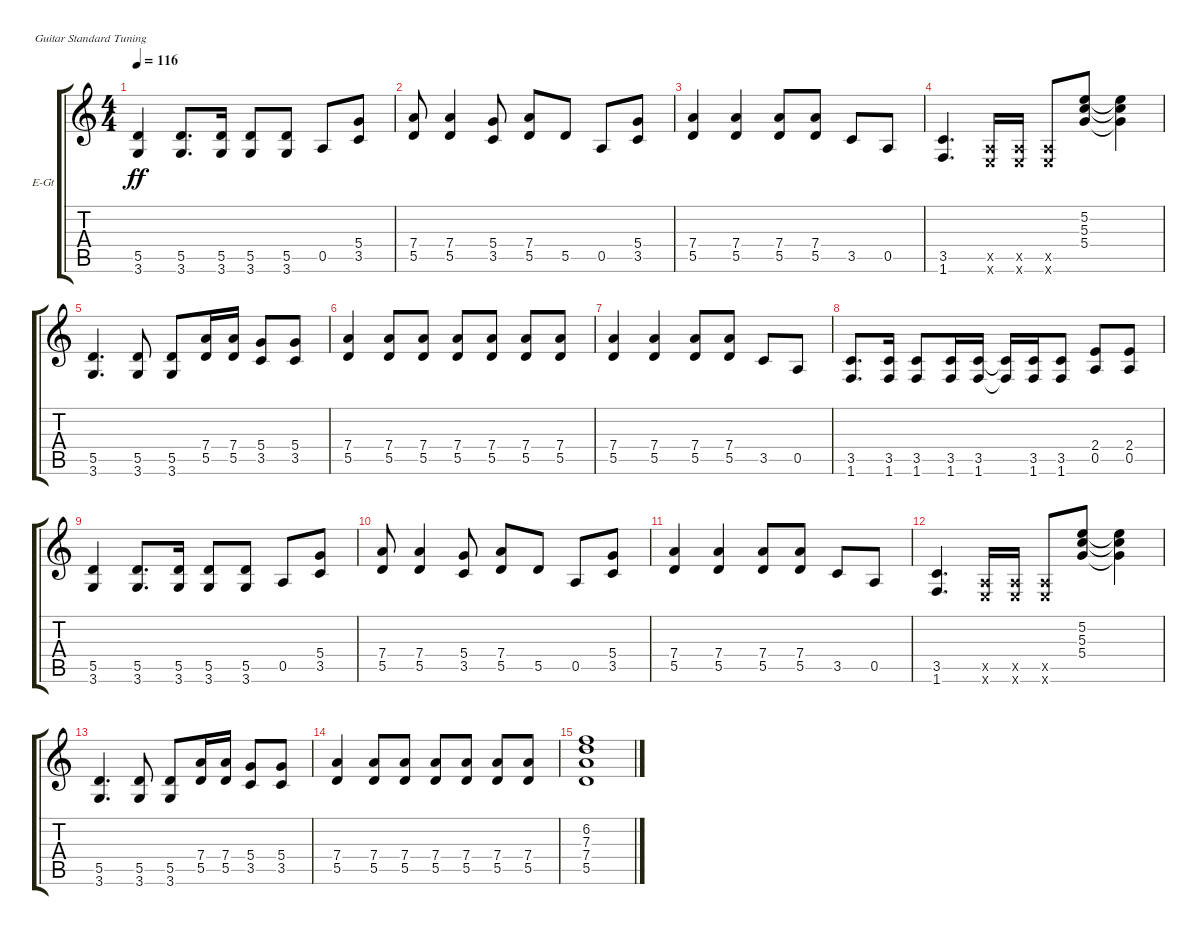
\bracketExtendMode groupsimilarinstruments
\firstSystemTrackNameOrientation horizontal
\otherSystemsTrackNameOrientation horizontal
\track ("Guitare solo" "E-Gt") {instrument distortionguitar}
\staff {score tabs}
\tuning (E4 B3 G3 D3 A2 E2)
\ts (4 4)
\tempo 116
\clef g2
\ks c
(5.5 3.6).4{dy ff} (5.5 3.6).8{d} (5.5 3.6).16 (5.5 3.6).8 (5.5 3.6).8 0.5.8 (5.4 3.5).8 |
(7.4 5.5).8 (7.4 5.5).4 (5.4 3.5).8 (7.4 5.5).8 5.5.8 0.5.8 (5.4 3.5).8 |
(7.4 5.5).4 (7.4 5.5).4 (7.4 5.5).8 (7.4 5.5).8 3.5.8 0.5.8 |
(3.5 1.6).4{d} (0.5{x} 0.6{x}).16 (0.5{x} 0.6{x}).16 (0.5{x} 0.6{x}).8 (5.2 5.3 5.4).8 (5.2{t} 5.3{t} 5.4{t}).4 |
(5.5 3.6).4{d} (5.5 3.6).8 (5.5 3.6).8 (7.4 5.5).16 (7.4 5.5).16 (5.4 3.5).8 (5.4 3.5).8 |
(7.4 5.5).4 (7.4 5.5).8 (7.4 5.5).8 (7.4 5.5).8 (7.4 5.5).8 (7.4 5.5).8 (7.4 5.5).8 |
(7.4 5.5).4 (7.4 5.5).4 (7.4 5.5).8 (7.4 5.5).8 3.5.8 0.5.8 |
(3.5 1.6).8{d} (3.5 1.6).16 (3.5 1.6).8 (3.5 1.6).16 (3.5 1.6).16 (3.5{t} 1.6{t}).16 (3.5 1.6).16 (3.5 1.6).8 (2.4 0.5).8 (2.4 0.5).8 |
(5.5 3.6).4 (5.5 3.6).8{d} (5.5 3.6).16 (5.5 3.6).8 (5.5 3.6).8 0.5.8 (5.4 3.5).8 |
(7.4 5.5).8 (7.4 5.5).4 (5.4 3.5).8 (7.4 5.5).8 5.5.8 0.5.8 (5.4 3.5).8 |
(7.4 5.5).4 (7.4 5.5).4 (7.4 5.5).8 (7.4 5.5).8 3.5.8 0.5.8 |
(3.5 1.6).4{d} (0.5{x} 0.6{x}).16 (0.5{x} 0.6{x}).16 (0.5{x} 0.6{x}).8 (5.2 5.3 5.4).8 (5.2{t} 5.3{t} 5.4{t}).4 |
(5.5 3.6).4{d} (5.5 3.6).8 (5.5 3.6).8 (7.4 5.5).16 (7.4 5.5).16 (5.4 3.5).8 (5.4 3.5).8 |
(7.4 5.5).4 (7.4 5.5).8 (7.4 5.5).8 (7.4 5.5).8 (7.4 5.5).8 (7.4 5.5).8 (7.4 5.5).8 |
(6.2 7.3 7.4 5.5).1
